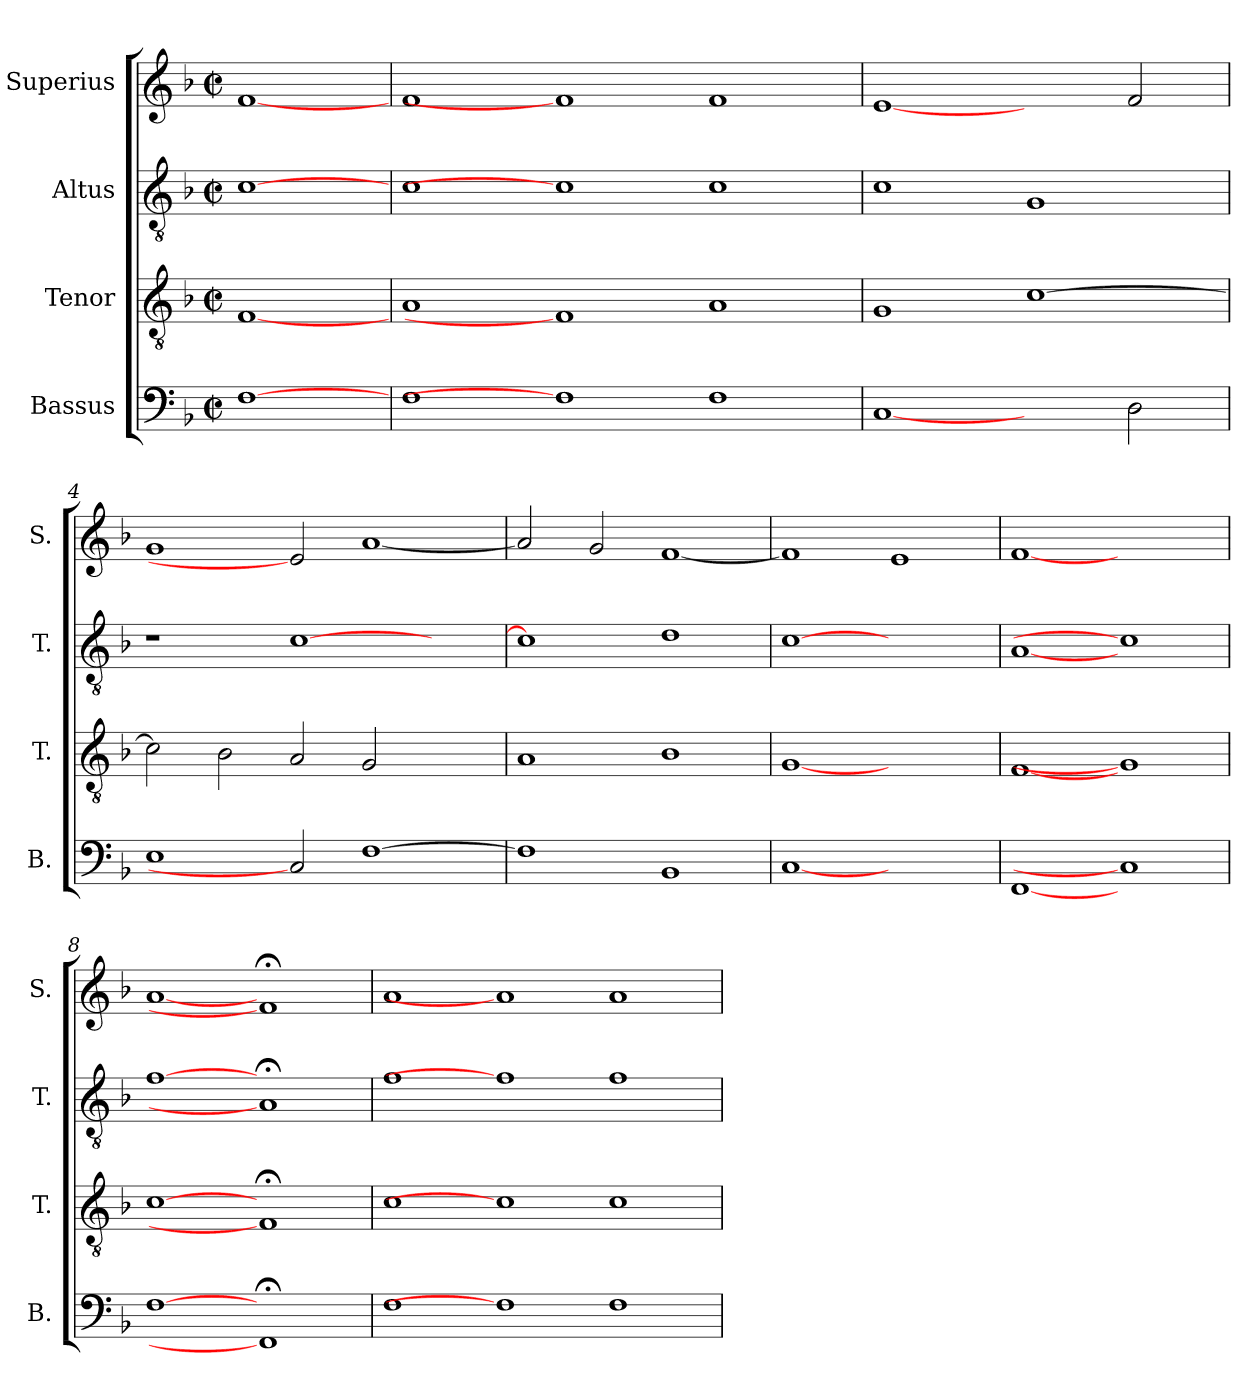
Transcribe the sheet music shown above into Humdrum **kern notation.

**kern	**kern	**kern	**kern
*part4	*part3	*part2	*part1
*staff4	*staff3	*staff2	*staff1
*I"Bassus	*I"Tenor	*I"Altus	*I"Superius
*I'B.	*I'T.	*I'T.	*I'S.
!!LO:PB:g=z
*clefF4	*clefGv2	*clefGv2	*clefG2
*	*ITrd7c12	*ITrd7c12	*
*k[b-]	*k[b-]	*k[b-]	*k[b-]
*F:	*F:	*F:	*F:
*M2/2	*M2/2	*M2/2	*M2/2
*met(c|)	*met(c|)	*met(c|)	*met(c|)
=1	=1	=1	=1
[1Fi	[1FFi	[1Ci	[1fi
=2	=2	=2	=2
1Fi	1AAi	1Ci	1fi
1Fi]	1FFi]	1Ci]	1fi]
1Fi	1AAi	1Ci	1fi
=3	=3	=3	=3
[1Ci	1GGi	1Ci	[1ei
2ryy	[>1Ci	1GGi	2ryy
2Di\	.	.	2fi/
=4	=4	=4	=4
1Ei	2Ci\]	1r	1gi
.	2BB-i\	.	.
2Ci]	2AAi/	[>1Ci	2ei]
[>1Fi	2GGi/	.	[<1ai
.	2ryy	2ryy	.
=5	=5	=5	=5
1Fi]	1AAi	1Ci]	2ai/]
.	.	.	2gi/
1BB-i	1BB-i	1Di	[<1fi
=6	=6	=6	=6
[1Ci	[1GGi	[1Ci	1fi]
1ryy	1ryy	1ryy	1ei
!!LO:LB:g=z
=7	=7	=7	=7
[1FFi	[1FFi	[1AAi	[1fi
1Ci]	1GGi]	1Ci]	1ryy
=8	=8	=8	=8
[1Fi	[1Ci	[1Fi	[1ai
1FF;i]	1FF;i]	1AA;i]	1f;i]
=9	=9	=9	=9
1Fi	1Ci	1Fi	1ai
1Fi]	1Ci]	1Fi]	1ai]
1Fi	1Ci	1Fi	1ai
=	=	=	=
*-	*-	*-	*-
